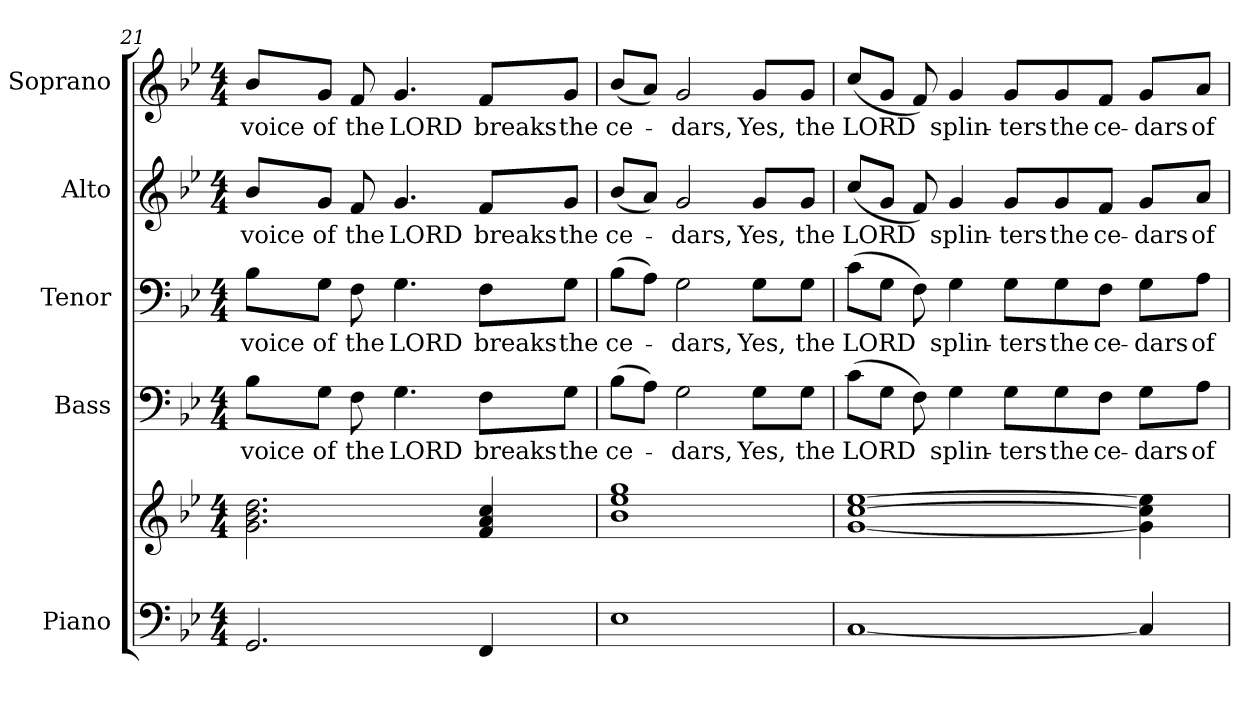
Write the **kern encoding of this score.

**kern	**kern	**kern	**text	**kern	**text	**kern	**text	**kern	**text
*part5	*part5	*part4	*part4	*part3	*part3	*part2	*part2	*part1	*part1
*staff6	*staff5	*staff4	*staff4	*staff3	*staff3	*staff2	*staff2	*staff1	*staff1
*I"Piano	*	*I"Bass	*	*I"Tenor	*	*I"Alto	*	*I"Soprano	*
*I'Pno.	*	*I'B.	*	*I'T.	*	*I'A.	*	*I'S.	*
!!LO:PB:g=z
*clefF4	*clefG2	*clefF4	*	*clefF4	*	*clefG2	*	*clefG2	*
*k[b-e-]	*k[b-e-]	*k[b-e-]	*	*k[b-e-]	*	*k[b-e-]	*	*k[b-e-]	*
*B-:	*B-:	*B-:	*	*B-:	*	*B-:	*	*B-:	*
*M4/4	*M4/4	*M4/4	*	*M4/4	*	*M4/4	*	*M4/4	*
=21	=21	=21	=21	=21	=21	=21	=21	=21	=21
!	!	!	!LO:LY:b:color=#000000	!	!	!	!	!	!
!	!	!	!	!	!LO:LY:b:color=#000000	!	!	!	!
!	!	!	!	!	!	!	!LO:LY:b:color=#000000	!	!
!	!	!	!	!	!	!	!	!	!LO:LY:b:color=#000000
2.GGi/	2.gi\ 2.b-i 2.ddi	8B-i\L	voice	8B-i\L	voice	8b-i/L	voice	8b-i/L	voice
!	!	!	!LO:LY:b:color=#000000	!	!	!	!	!	!
!	!	!	!	!	!LO:LY:b:color=#000000	!	!	!	!
!	!	!	!	!	!	!	!LO:LY:b:color=#000000	!	!
!	!	!	!	!	!	!	!	!	!LO:LY:b:color=#000000
.	.	8Gi\J	of	8Gi\J	of	8gi/J	of	8gi/J	of
!	!	!	!LO:LY:b:color=#000000	!	!	!	!	!	!
!	!	!	!	!	!LO:LY:b:color=#000000	!	!	!	!
!	!	!	!	!	!	!	!LO:LY:b:color=#000000	!	!
!	!	!	!	!	!	!	!	!	!LO:LY:b:color=#000000
.	.	8Fi\	the	8Fi\	the	8fi/	the	8fi/	the
!	!	!	!LO:LY:b:color=#000000	!	!	!	!	!	!
!	!	!	!	!	!LO:LY:b:color=#000000	!	!	!	!
!	!	!	!	!	!	!	!LO:LY:b:color=#000000	!	!
!	!	!	!	!	!	!	!	!	!LO:LY:b:color=#000000
.	.	4.Gi\	LORD	4.Gi\	LORD	4.gi/	LORD	4.gi/	LORD
!	!	!	!LO:LY:b:color=#000000	!	!	!	!	!	!
!	!	!	!	!	!LO:LY:b:color=#000000	!	!	!	!
!	!	!	!	!	!	!	!LO:LY:b:color=#000000	!	!
!	!	!	!	!	!	!	!	!	!LO:LY:b:color=#000000
4FFi/	4fi/ 4ai 4cci	8Fi\L	breaks	8Fi\L	breaks	8fi/L	breaks	8fi/L	breaks
!	!	!	!LO:LY:b:color=#000000	!	!	!	!	!	!
!	!	!	!	!	!LO:LY:b:color=#000000	!	!	!	!
!	!	!	!	!	!	!	!LO:LY:b:color=#000000	!	!
!	!	!	!	!	!	!	!	!	!LO:LY:b:color=#000000
.	.	8Gi\J	the	8Gi\J	the	8gi/J	the	8gi/J	the
=22	=22	=22	=22	=22	=22	=22	=22	=22	=22
!	!	!	!LO:LY:b:color=#000000	!	!	!	!	!	!
!	!	!	!	!	!LO:LY:b:color=#000000	!	!	!	!
!	!	!	!	!	!	!	!LO:LY:b:color=#000000	!	!
!	!	!	!	!	!	!	!	!	!LO:LY:b:color=#000000
1E-i	1b-i 1ee-i 1ggi	(8B-i\L	ce-	(8B-i\L	ce-	(8b-i/L	ce-	(8b-i/L	ce-
.	.	8Ai\J)	.	8Ai\J)	.	8ai/J)	.	8ai/J)	.
!	!	!	!LO:LY:b:color=#000000	!	!	!	!	!	!
!	!	!	!	!	!LO:LY:b:color=#000000	!	!	!	!
!	!	!	!	!	!	!	!LO:LY:b:color=#000000	!	!
!	!	!	!	!	!	!	!	!	!LO:LY:b:color=#000000
.	.	2Gi\	-dars,	2Gi\	-dars,	2gi/	-dars,	2gi/	-dars,
!	!	!	!LO:LY:b:color=#000000	!	!	!	!	!	!
!	!	!	!	!	!LO:LY:b:color=#000000	!	!	!	!
!	!	!	!	!	!	!	!LO:LY:b:color=#000000	!	!
!	!	!	!	!	!	!	!	!	!LO:LY:b:color=#000000
.	.	8Gi\L	Yes,	8Gi\L	Yes,	8gi/L	Yes,	8gi/L	Yes,
!	!	!	!LO:LY:b:color=#000000	!	!	!	!	!	!
!	!	!	!	!	!LO:LY:b:color=#000000	!	!	!	!
!	!	!	!	!	!	!	!LO:LY:b:color=#000000	!	!
!	!	!	!	!	!	!	!	!	!LO:LY:b:color=#000000
.	.	8Gi\J	the	8Gi\J	the	8gi/J	the	8gi/J	the
!!LO:PB:g=z
=23	=23	=23	=23	=23	=23	=23	=23	=23	=23
!	!	!	!LO:LY:b:color=#000000	!	!	!	!	!	!
!	!	!	!	!	!LO:LY:b:color=#000000	!	!	!	!
!	!	!	!	!	!	!	!LO:LY:b:color=#000000	!	!
!	!	!	!	!	!	!	!	!	!LO:LY:b:color=#000000
[<1Ci	[<1gi [>1cci [>1ee-i	(8ci\L	LORD	(8ci\L	LORD	(8cci/L	LORD	(8cci/L	LORD
.	.	8Gi\J	.	8Gi\J	.	8gi/J	.	8gi/J	.
.	.	8Fi\)	.	8Fi\)	.	8fi/)	.	8fi/)	.
!	!	!	!LO:LY:b:color=#000000	!	!	!	!	!	!
!	!	!	!	!	!LO:LY:b:color=#000000	!	!	!	!
!	!	!	!	!	!	!	!LO:LY:b:color=#000000	!	!
!	!	!	!	!	!	!	!	!	!LO:LY:b:color=#000000
.	.	4Gi\	splin-	4Gi\	splin-	4gi/	splin-	4gi/	splin-
!	!	!	!LO:LY:b:color=#000000	!	!	!	!	!	!
!	!	!	!	!	!LO:LY:b:color=#000000	!	!	!	!
!	!	!	!	!	!	!	!LO:LY:b:color=#000000	!	!
!	!	!	!	!	!	!	!	!	!LO:LY:b:color=#000000
.	.	8Gi\L	-ters	8Gi\L	-ters	8gi/L	-ters	8gi/L	-ters
!	!	!	!LO:LY:b:color=#000000	!	!	!	!	!	!
!	!	!	!	!	!LO:LY:b:color=#000000	!	!	!	!
!	!	!	!	!	!	!	!LO:LY:b:color=#000000	!	!
!	!	!	!	!	!	!	!	!	!LO:LY:b:color=#000000
.	.	8Gi\	the	8Gi\	the	8gi/	the	8gi/	the
!	!	!	!LO:LY:b:color=#000000	!	!	!	!	!	!
!	!	!	!	!	!LO:LY:b:color=#000000	!	!	!	!
!	!	!	!	!	!	!	!LO:LY:b:color=#000000	!	!
!	!	!	!	!	!	!	!	!	!LO:LY:b:color=#000000
.	.	8Fi\J	ce-	8Fi\J	ce-	8fi/J	ce-	8fi/J	ce-
!	!	!	!LO:LY:b:color=#000000	!	!	!	!	!	!
!	!	!	!	!	!LO:LY:b:color=#000000	!	!	!	!
!	!	!	!	!	!	!	!LO:LY:b:color=#000000	!	!
!	!	!	!	!	!	!	!	!	!LO:LY:b:color=#000000
4Ci/]	4gi\] 4cci] 4ee-i]	8Gi\L	-dars	8Gi\L	-dars	8gi/L	-dars	8gi/L	-dars
!	!	!	!LO:LY:b:color=#000000	!	!	!	!	!	!
!	!	!	!	!	!LO:LY:b:color=#000000	!	!	!	!
!	!	!	!	!	!	!	!LO:LY:b:color=#000000	!	!
!	!	!	!	!	!	!	!	!	!LO:LY:b:color=#000000
.	.	8Ai\J	of	8Ai\J	of	8ai/J	of	8ai/J	of
=	=	=	=	=	=	=	=	=	=
*-	*-	*-	*-	*-	*-	*-	*-	*-	*-
